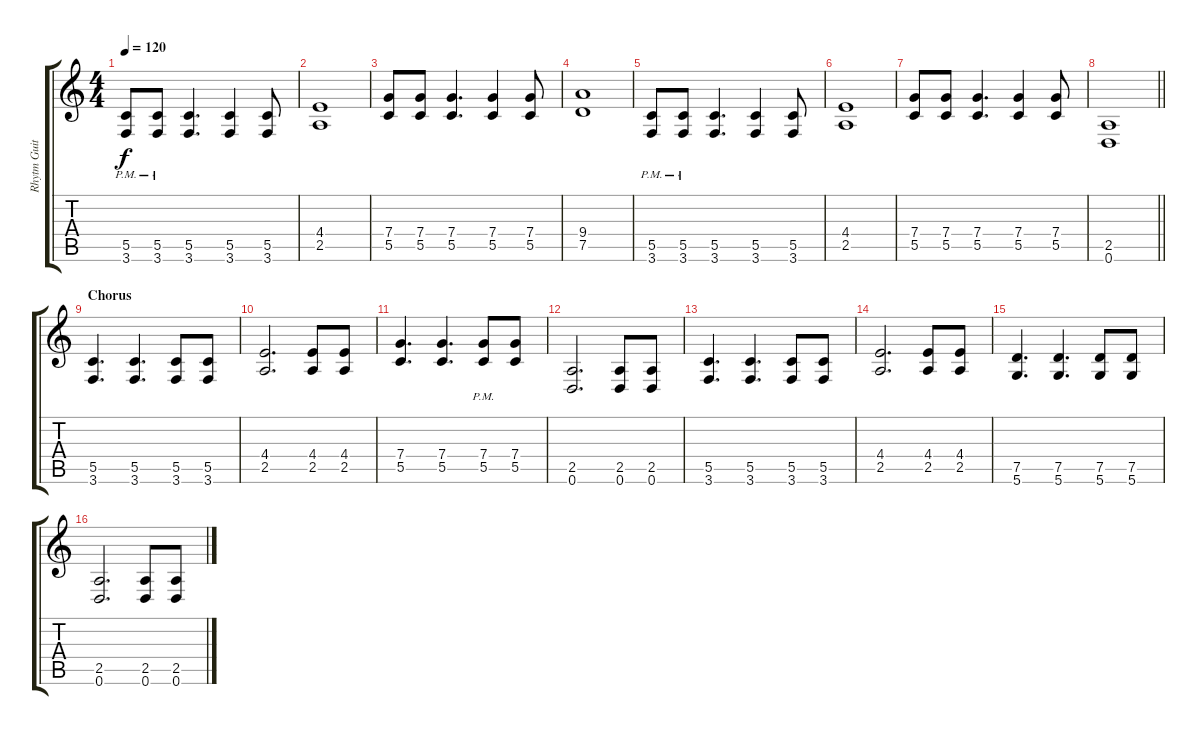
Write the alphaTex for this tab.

\track ("Rhytm Guitar" "Rhytm Guit") {instrument overdrivenguitar}
\staff {score tabs}
\tuning (D4 A3 F3 C3 G2 D2) {hide}
\ts (4 4)
\tempo 120
\clef g2
\ks c
(5.5{pm} 3.6{pm}).8{dy f} (5.5{pm} 3.6{pm}).8 (5.5 3.6).4{d} (5.5 3.6).4 (5.5 3.6).8 |
(4.4 2.5).1 |
(7.4 5.5).8 (7.4 5.5).8 (7.4 5.5).4{d} (7.4 5.5).4 (7.4 5.5).8 |
(9.4 7.5).1 |
(5.5{pm} 3.6{pm}).8 (5.5{pm} 3.6{pm}).8 (5.5 3.6).4{d} (5.5 3.6).4 (5.5 3.6).8 |
(4.4 2.5).1 |
(7.4 5.5).8 (7.4 5.5).8 (7.4 5.5).4{d} (7.4 5.5).4 (7.4 5.5).8 |
\barLineRight lightlight
(2.5 0.6).1 |
\section ("" "Chorus")
(5.5 3.6).4{d volume 9 instrument distortionguitar} (5.5 3.6).4{d} (5.5 3.6).8 (5.5 3.6).8 |
(4.4 2.5).2{d} (4.4 2.5).8 (4.4 2.5).8 |
(7.4 5.5).4{d} (7.4 5.5).4{d} (7.4{pm} 5.5).8 (7.4 5.5).8 |
(2.5 0.6).2{d} (2.5 0.6).8 (2.5 0.6).8 |
(5.5 3.6).4{d instrument distortionguitar} (5.5 3.6).4{d} (5.5 3.6).8 (5.5 3.6).8 |
(4.4 2.5).2{d} (4.4 2.5).8 (4.4 2.5).8 |
(7.5 5.6).4{d} (7.5 5.6).4{d} (7.5 5.6).8 (7.5 5.6).8 |
(2.5 0.6).2{d} (2.5 0.6).8 (2.5 0.6).8
